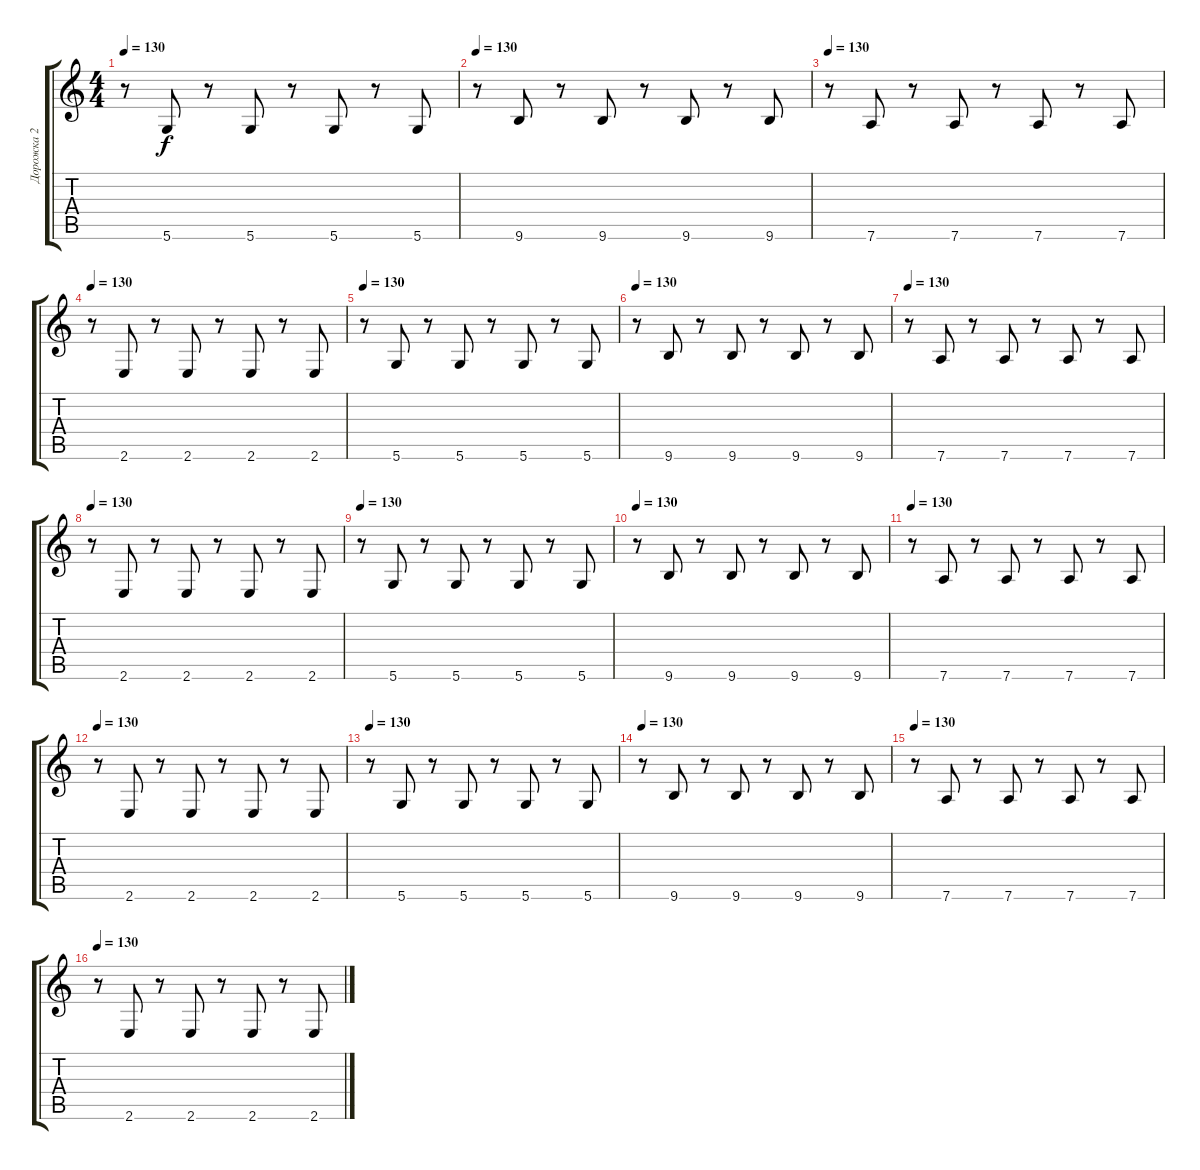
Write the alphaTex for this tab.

\track ("Дорожка 2" "Дорожка 2") {instrument electricbasspick}
\staff {score tabs}
\tuning (E4 B3 G3 D3 A2 D2) {hide}
\ts (4 4)
\tempo 130
\clef g2
\ks c
r.8{dy f} 5.6.8 r.8 5.6.8 r.8 5.6.8 r.8 5.6.8 |
\tempo 130
r.8 9.6.8 r.8 9.6.8 r.8 9.6.8 r.8 9.6.8 |
\tempo 130
r.8 7.6.8 r.8 7.6.8 r.8 7.6.8 r.8 7.6.8 |
\tempo 130
r.8 2.6.8 r.8 2.6.8 r.8 2.6.8 r.8 2.6.8 |
\tempo 130
r.8 5.6.8 r.8 5.6.8 r.8 5.6.8 r.8 5.6.8 |
\tempo 130
r.8 9.6.8 r.8 9.6.8 r.8 9.6.8 r.8 9.6.8 |
\tempo 130
r.8 7.6.8 r.8 7.6.8 r.8 7.6.8 r.8 7.6.8 |
\tempo 130
r.8 2.6.8 r.8 2.6.8 r.8 2.6.8 r.8 2.6.8 |
\tempo 130
r.8 5.6.8 r.8 5.6.8 r.8 5.6.8 r.8 5.6.8 |
\tempo 130
r.8 9.6.8 r.8 9.6.8 r.8 9.6.8 r.8 9.6.8 |
\tempo 130
r.8 7.6.8 r.8 7.6.8 r.8 7.6.8 r.8 7.6.8 |
\tempo 130
r.8 2.6.8 r.8 2.6.8 r.8 2.6.8 r.8 2.6.8 |
\tempo 130
r.8 5.6.8 r.8 5.6.8 r.8 5.6.8 r.8 5.6.8 |
\tempo 130
r.8 9.6.8 r.8 9.6.8 r.8 9.6.8 r.8 9.6.8 |
\tempo 130
r.8 7.6.8 r.8 7.6.8 r.8 7.6.8 r.8 7.6.8 |
\tempo 130
r.8 2.6.8 r.8 2.6.8 r.8 2.6.8 r.8 2.6.8
